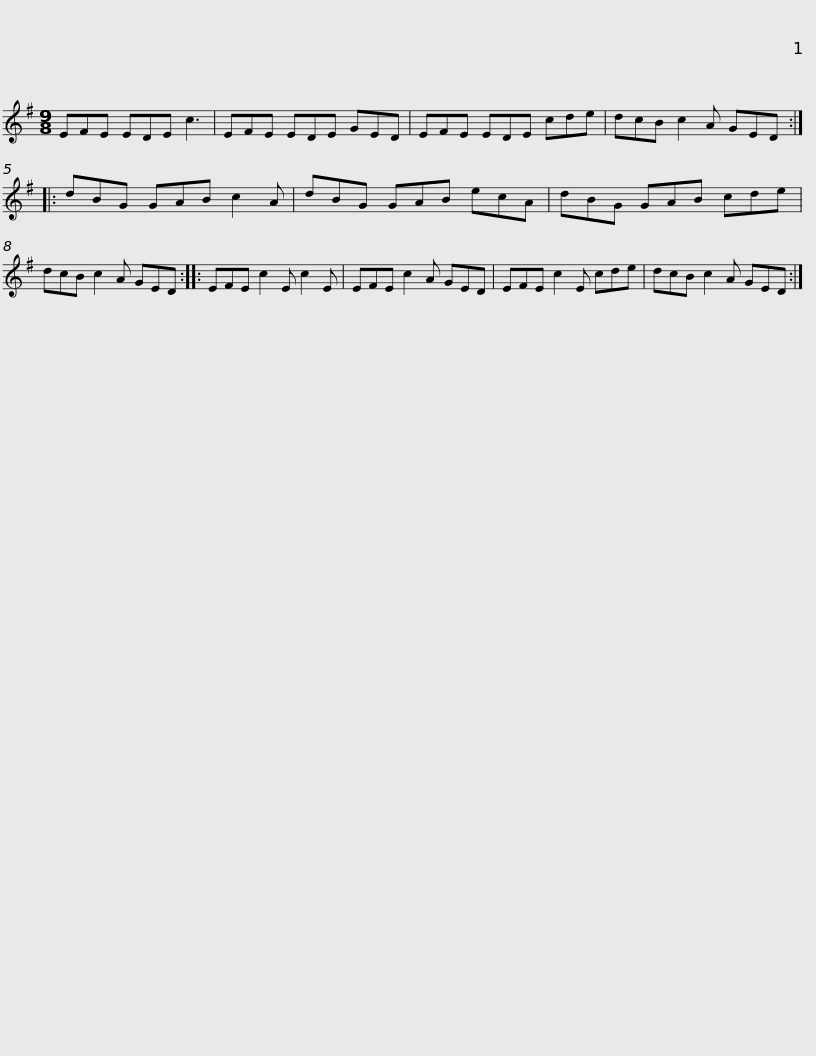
X:1
L:1/8
M:9/8
I:linebreak $
K:Emin
V:1 treble
V:1
 EFE EDE c3 | EFE EDE GED | EFE EDE cde | dcB c2 A GED :: dBG GAB c2 A |$ %5
 dBG GAB ecA | dBG GAB cde | dcB c2 A GED :: EFE c2 E c2 E | EFE c2 A GED |$ %10
 EFE c2 E cde | dcB c2 A GED :| %12
